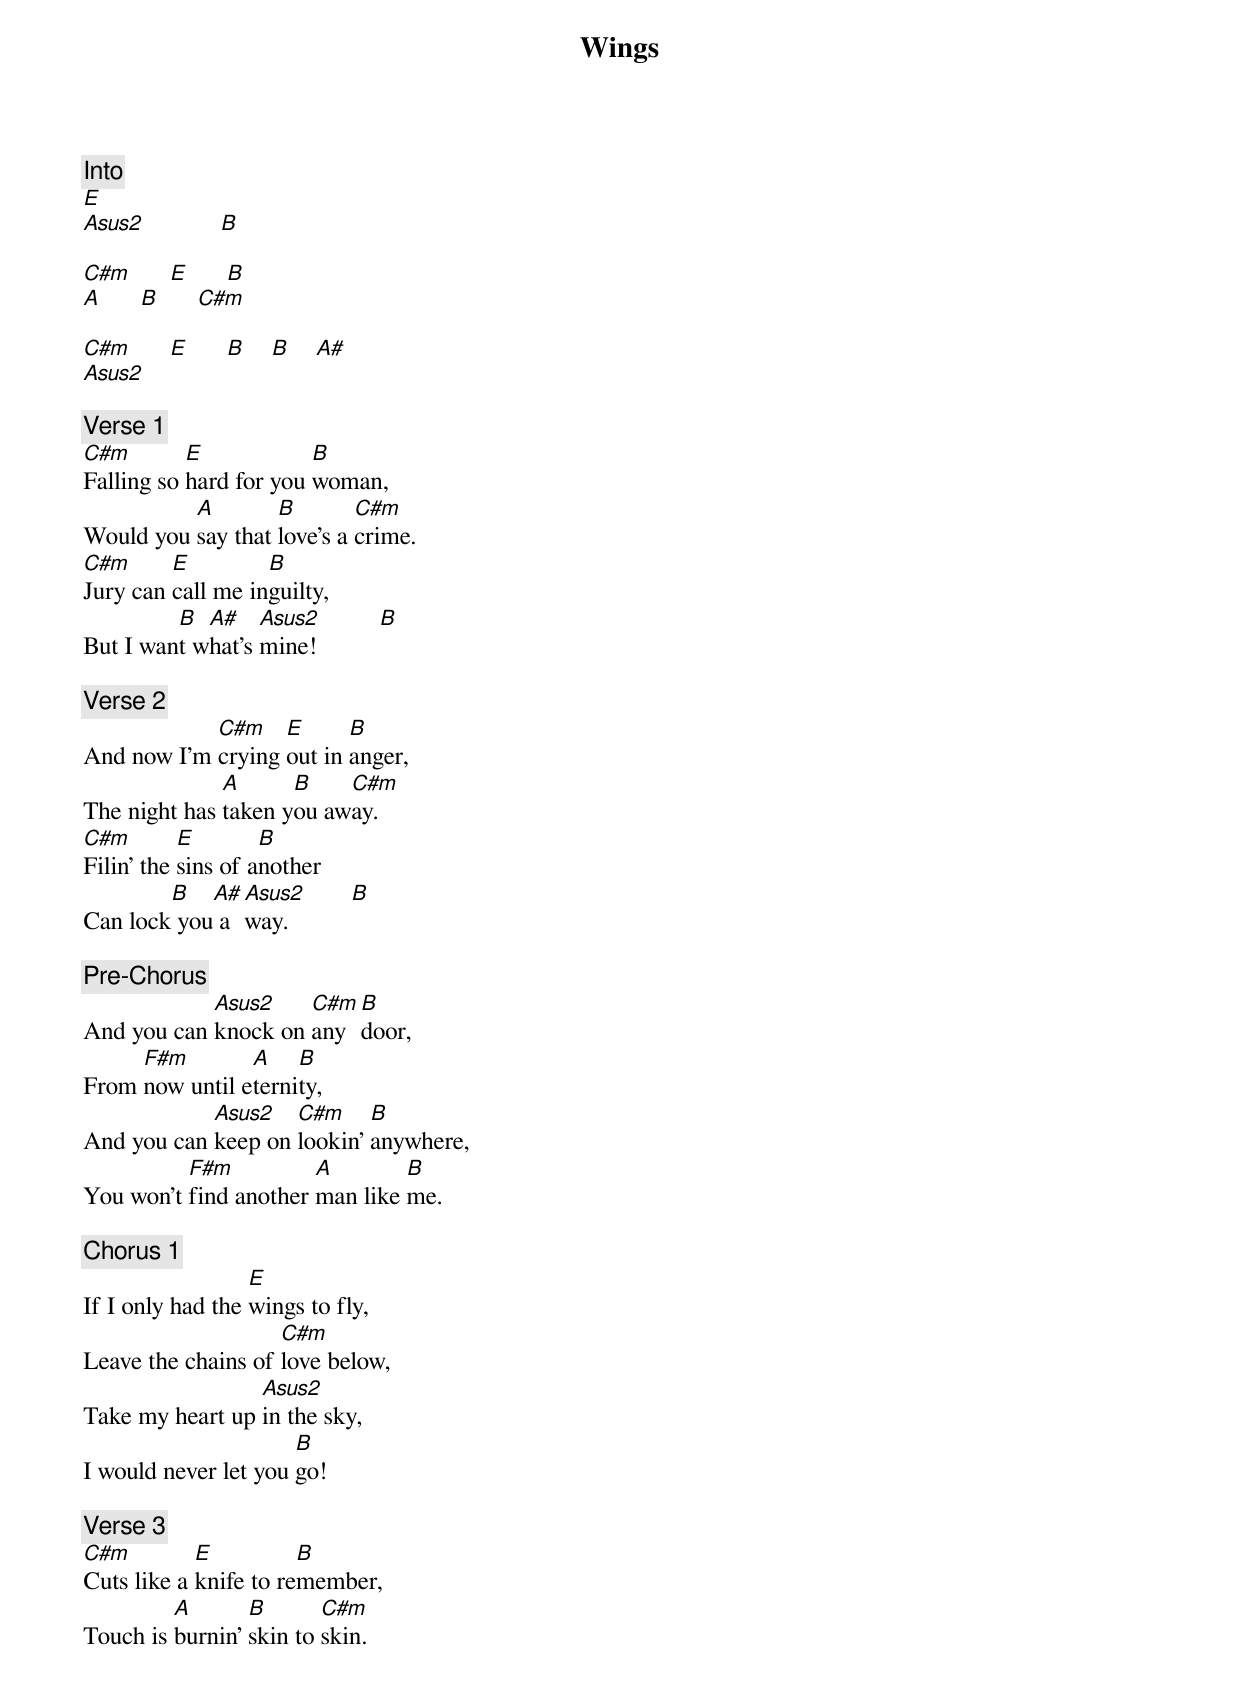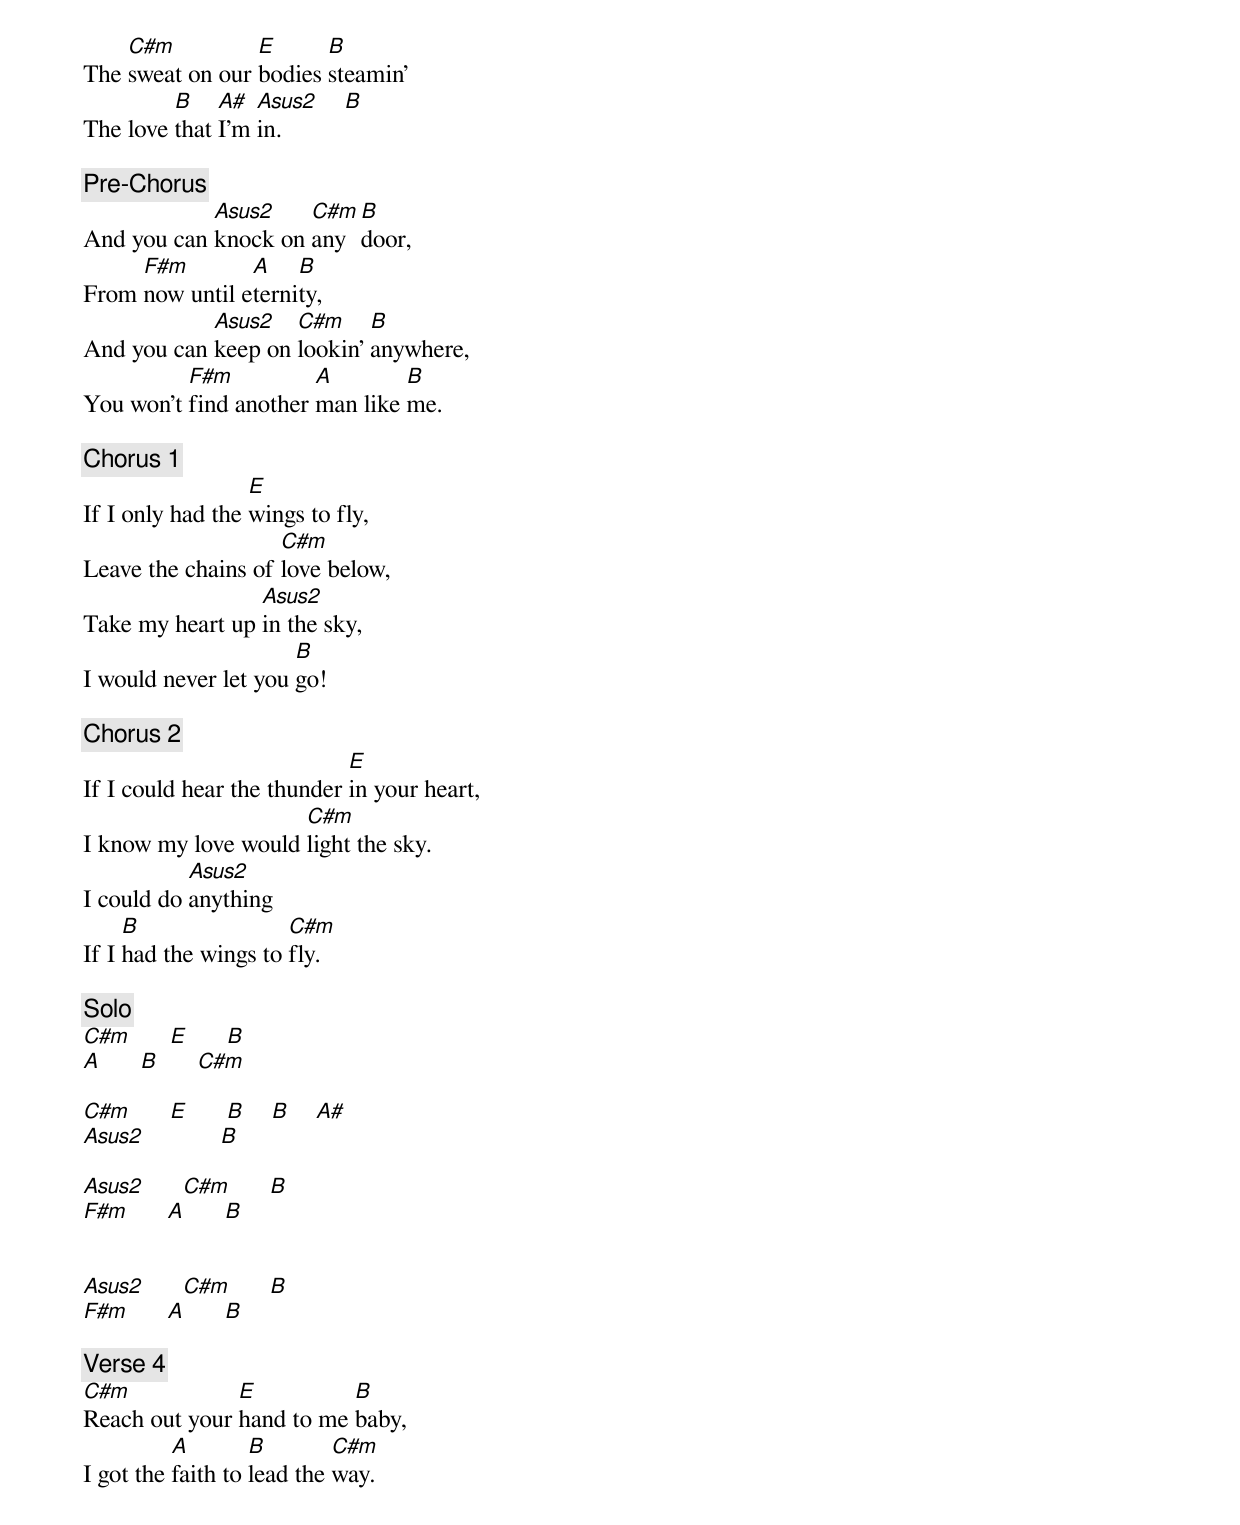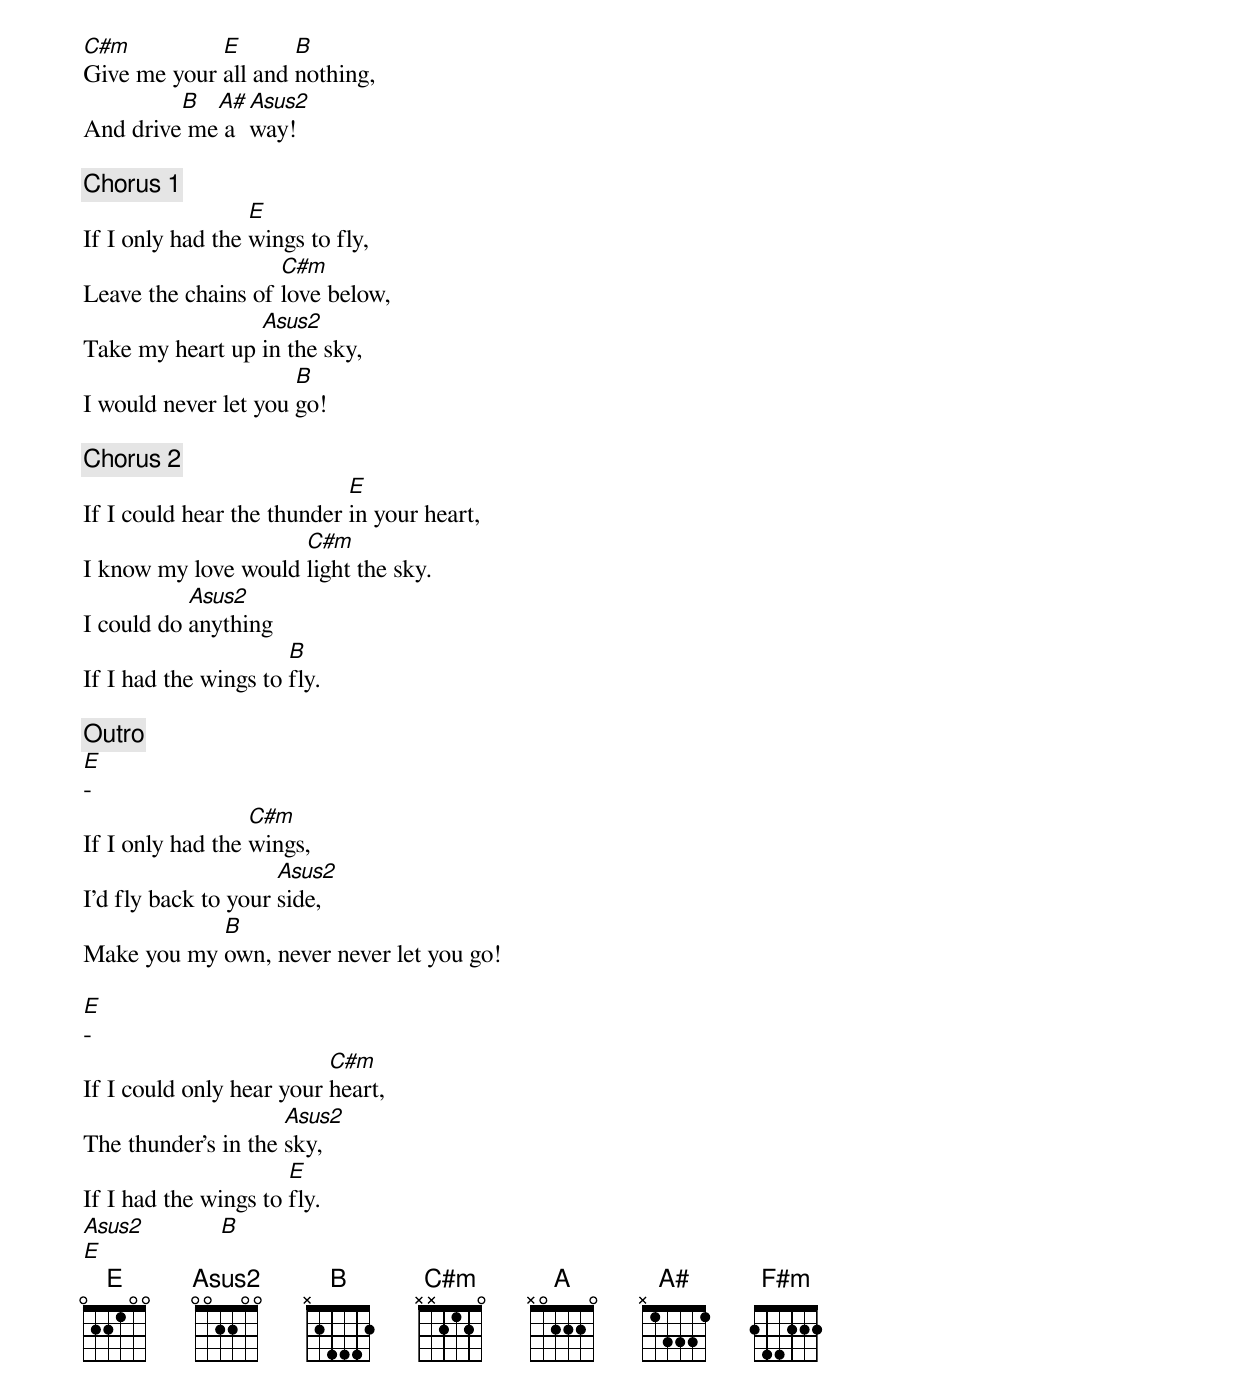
{title: Wings}
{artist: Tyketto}
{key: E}
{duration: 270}
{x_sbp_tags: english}

{c: Into}
[E]
[Asus2]            [B]

[C#m]      [E]      [B]
[A]      [B]      [C#m]

[C#m]      [E]      [B]    [B]    [A#]
[Asus2]

{c: Verse 1}
[C#m]Falling so [E]hard for you [B]woman,
Would you [A]say that [B]love's a [C#m]crime.
[C#m]Jury can [E]call me in[B]guilty,
But I wan[B]t w[A#]hat's [Asus2]mine!          [B]

{c: Verse 2}
And now I'm [C#m]crying [E]out in [B]anger,
The night has [A]taken y[B]ou aw[C#m]ay.
[C#m]Filin' the [E]sins of a[B]nother
Can lock[B] you[A#] a[Asus2]way.          [B]

{c: Pre-Chorus}
And you can [Asus2]knock on [C#m]any [B]door,
From [F#m]now until e[A]terni[B]ty,
And you can [Asus2]keep on [C#m]lookin' [B]anywhere,
You won't [F#m]find another [A]man like [B]me.

{c: Chorus 1}
If I only had the [E]wings to fly,
Leave the chains of [C#m]love below,
Take my heart up [Asus2]in the sky,
I would never let you [B]go!

{c: Verse 3}
[C#m]Cuts like a [E]knife to re[B]member,
Touch is [A]burnin' [B]skin to [C#m]skin.
The [C#m]sweat on our [E]bodies [B]steamin'
The love [B]that [A#]I'm [Asus2]in.          [B]

{c: Pre-Chorus}
And you can [Asus2]knock on [C#m]any [B]door,
From [F#m]now until e[A]terni[B]ty,
And you can [Asus2]keep on [C#m]lookin' [B]anywhere,
You won't [F#m]find another [A]man like [B]me.

{c: Chorus 1}
If I only had the [E]wings to fly,
Leave the chains of [C#m]love below,
Take my heart up [Asus2]in the sky,
I would never let you [B]go!

{c: Chorus 2}
If I could hear the thunder [E]in your heart,
I know my love would [C#m]light the sky.
I could do [Asus2]anything
If I [B]had the wings to [C#m]fly.

{c: Solo}
[C#m]      [E]      [B]
[A]      [B]      [C#m]

[C#m]      [E]      [B]    [B]    [A#]
[Asus2]            [B]

[Asus2]      [C#m]      [B]
[F#m]      [A]      [B]


[Asus2]      [C#m]      [B]
[F#m]      [A]      [B]

{c: Verse 4}
[C#m]Reach out your [E]hand to me [B]baby,
I got the [A]faith to [B]lead the [C#m]way.
[C#m]Give me your [E]all and [B]nothing,
And drive[B] me[A#] a[Asus2]way!

{c: Chorus 1}
If I only had the [E]wings to fly,
Leave the chains of [C#m]love below,
Take my heart up [Asus2]in the sky,
I would never let you [B]go!

{c: Chorus 2}
If I could hear the thunder [E]in your heart,
I know my love would [C#m]light the sky.
I could do [Asus2]anything
If I had the wings to [B]fly.

{c: Outro}
[E]-
If I only had the [C#m]wings,
I'd fly back to your [Asus2]side,
Make you my [B]own, never never let you go!

[E]-
If I could only hear your [C#m]heart,
The thunder's in the [Asus2]sky,
If I had the wings to [E]fly.
[Asus2]            [B]
[E]
